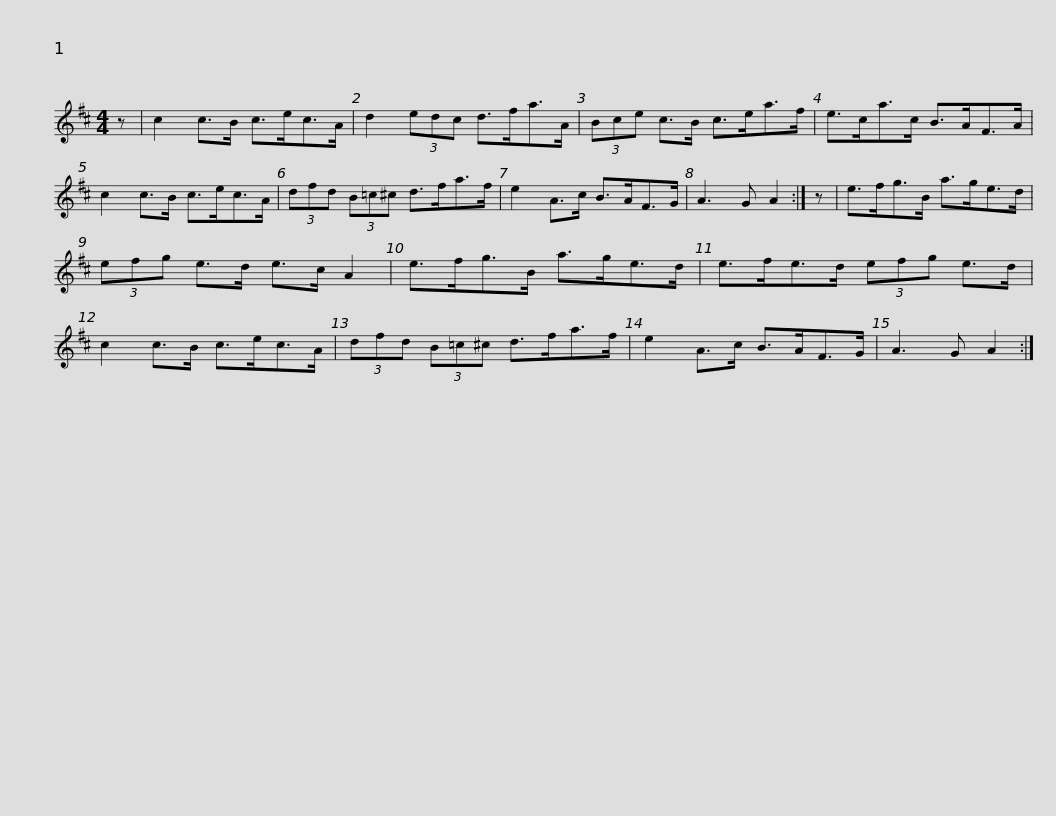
X:1
L:1/8
M:4/4
I:linebreak $
K:D
V:1 treble
V:1
 z | c2 c>B c>ec>A | d2 (3edc d>fa>A | (3Bce c>B c>ea>f | e>ca>c B>AF>A |$ %5
 c2 c>B c>ec>A | (3dfd (3B=c^c d>fa>f | e2 A>c B>AF>G | A3 G A2 :| z | %10
 e>fg>B a>ge>d |$ (3efg e>d e>c A2 | e>fg>B a>ge>d | e>fe>d (3efg e>d | c2 c>B c>ec>A |$ %15
 (3dfd (3B=c^c d>fa>f | e2 A>c B>AF>G | A3 G A2 :| %18
